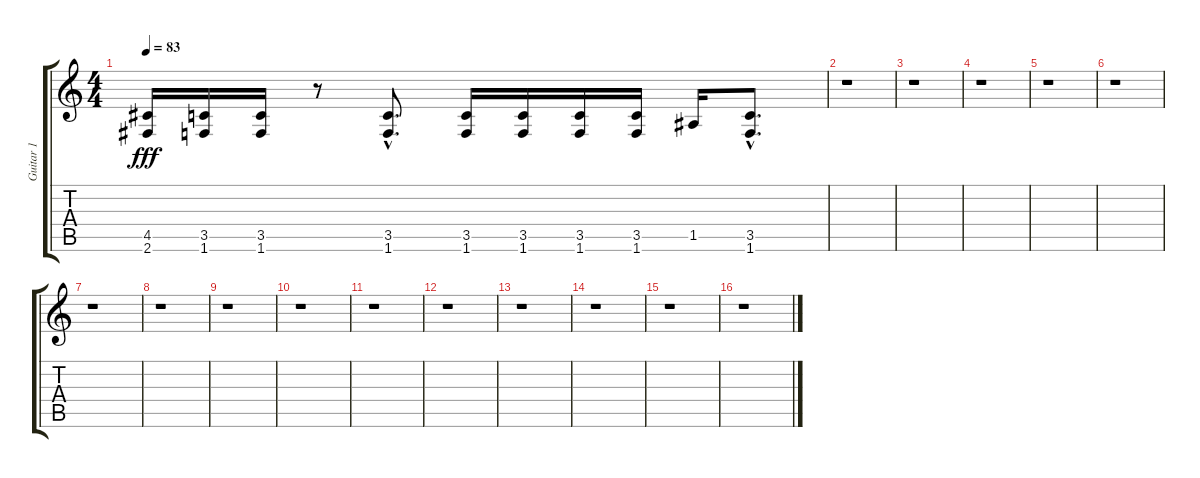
\track ("Guitar 1" "Guitar 1") {instrument distortionguitar}
\staff {score tabs}
\tuning (E4 B3 G3 D3 A2 E2) {hide}
\ts (4 4)
\tempo 83
\clef g2
\ks c
(4.5 2.6).16{dy fff} (3.5 1.6).16 (3.5 1.6).16 r.8 (3.5{hac} 1.6{hac}).8{d} (3.5 1.6).16 (3.5 1.6).16 (3.5 1.6).16 (3.5 1.6).16 1.5.16 (3.5{hac} 1.6{hac}).8{d} |
r.1 |
r.1 |
r.1 |
r.1 |
r.1 |
r.1 |
r.1 |
r.1 |
r.1 |
r.1 |
r.1 |
r.1 |
r.1 |
r.1 |
r.1
